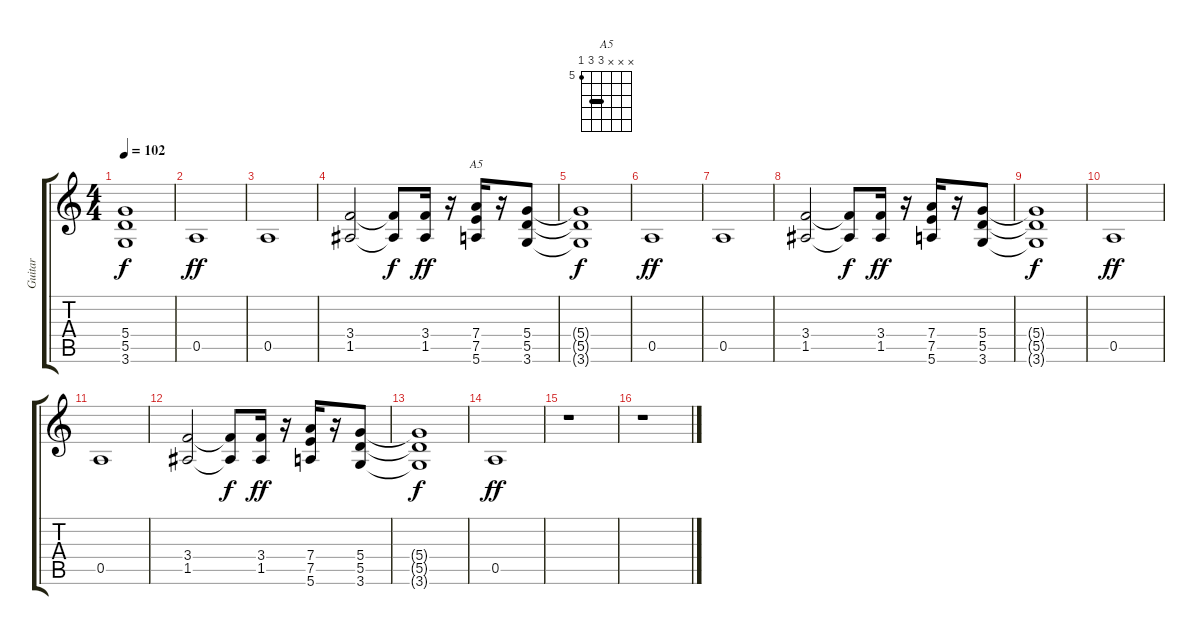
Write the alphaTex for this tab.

\track ("Guitar " "Guitar ") {instrument distortionguitar}
\staff {score tabs}
\tuning (E4 B3 G3 D3 A2 E2) {hide}
\chord ("A5" x x x 7 7 5) {firstfret 5 barre 7}
\ts (4 4)
\tempo 102
\clef g2
\ks c
(5.4{t} 5.5{t} 3.6{t}).1{dy f} |
0.5.1{dy ff} |
0.5.1 |
(3.4 1.5).2 (3.4{t} 1.5{t}).8{dy f} (3.4 1.5).16{dy ff} r.16 (7.4 7.5 5.6).16{ch "A5"} r.16 (5.4 5.5 3.6).8 |
(5.4{t} 5.5{t} 3.6{t}).1{dy f} |
0.5.1{dy ff} |
0.5.1 |
(3.4 1.5).2 (3.4{t} 1.5{t}).8{dy f} (3.4 1.5).16{dy ff} r.16 (7.4 7.5 5.6).16 r.16 (5.4 5.5 3.6).8 |
(5.4{t} 5.5{t} 3.6{t}).1{dy f} |
0.5.1{dy ff} |
0.5.1 |
(3.4 1.5).2 (3.4{t} 1.5{t}).8{dy f} (3.4 1.5).16{dy ff} r.16 (7.4 7.5 5.6).16 r.16 (5.4 5.5 3.6).8 |
(5.4{t} 5.5{t} 3.6{t}).1{dy f} |
0.5.1{dy ff} |
r.1 |
r.1
